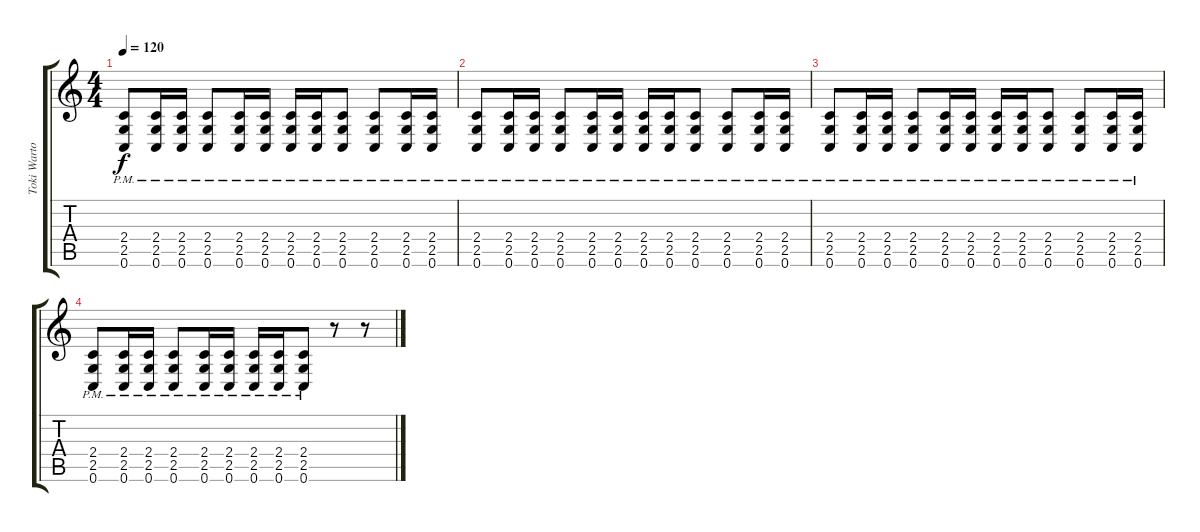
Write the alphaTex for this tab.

\track ("Toki Wartooth" "Toki Warto") {instrument overdrivenguitar}
\staff {score tabs}
\tuning (C4 G3 Eb3 Bb2 F2 C2) {hide}
\ts (4 4)
\tempo 120
\clef g2
\ks c
(2.4{pm} 2.5{pm} 0.6{pm}).8{dy f} (2.4{pm} 2.5{pm} 0.6{pm}).16 (2.4{pm} 2.5{pm} 0.6{pm}).16 (2.4{pm} 2.5{pm} 0.6{pm}).8 (2.4{pm} 2.5{pm} 0.6{pm}).16 (2.4{pm} 2.5{pm} 0.6{pm}).16 (2.4{pm} 2.5{pm} 0.6{pm}).16 (2.4{pm} 2.5{pm} 0.6{pm}).16 (2.4{pm} 2.5{pm} 0.6{pm}).8 (2.4{pm} 2.5{pm} 0.6{pm}).8 (2.4{pm} 2.5{pm} 0.6{pm}).16 (2.4{pm} 2.5{pm} 0.6{pm}).16 |
(2.4{pm} 2.5{pm} 0.6{pm}).8 (2.4{pm} 2.5{pm} 0.6{pm}).16 (2.4{pm} 2.5{pm} 0.6{pm}).16 (2.4{pm} 2.5{pm} 0.6{pm}).8 (2.4{pm} 2.5{pm} 0.6{pm}).16 (2.4{pm} 2.5{pm} 0.6{pm}).16 (2.4{pm} 2.5{pm} 0.6{pm}).16 (2.4{pm} 2.5{pm} 0.6{pm}).16 (2.4{pm} 2.5{pm} 0.6{pm}).8 (2.4{pm} 2.5{pm} 0.6{pm}).8 (2.4{pm} 2.5{pm} 0.6{pm}).16 (2.4{pm} 2.5{pm} 0.6{pm}).16 |
(2.4{pm} 2.5{pm} 0.6{pm}).8 (2.4{pm} 2.5{pm} 0.6{pm}).16 (2.4{pm} 2.5{pm} 0.6{pm}).16 (2.4{pm} 2.5{pm} 0.6{pm}).8 (2.4{pm} 2.5{pm} 0.6{pm}).16 (2.4{pm} 2.5{pm} 0.6{pm}).16 (2.4{pm} 2.5{pm} 0.6{pm}).16 (2.4{pm} 2.5{pm} 0.6{pm}).16 (2.4{pm} 2.5{pm} 0.6{pm}).8 (2.4{pm} 2.5{pm} 0.6{pm}).8 (2.4{pm} 2.5{pm} 0.6{pm}).16 (2.4{pm} 2.5{pm} 0.6{pm}).16 |
(2.4{pm} 2.5{pm} 0.6{pm}).8 (2.4{pm} 2.5{pm} 0.6{pm}).16 (2.4{pm} 2.5{pm} 0.6{pm}).16 (2.4{pm} 2.5{pm} 0.6{pm}).8 (2.4{pm} 2.5{pm} 0.6{pm}).16 (2.4{pm} 2.5{pm} 0.6{pm}).16 (2.4{pm} 2.5{pm} 0.6{pm}).16 (2.4{pm} 2.5{pm} 0.6{pm}).16 (2.4{pm} 2.5{pm} 0.6{pm}).8 r.8 r.8
